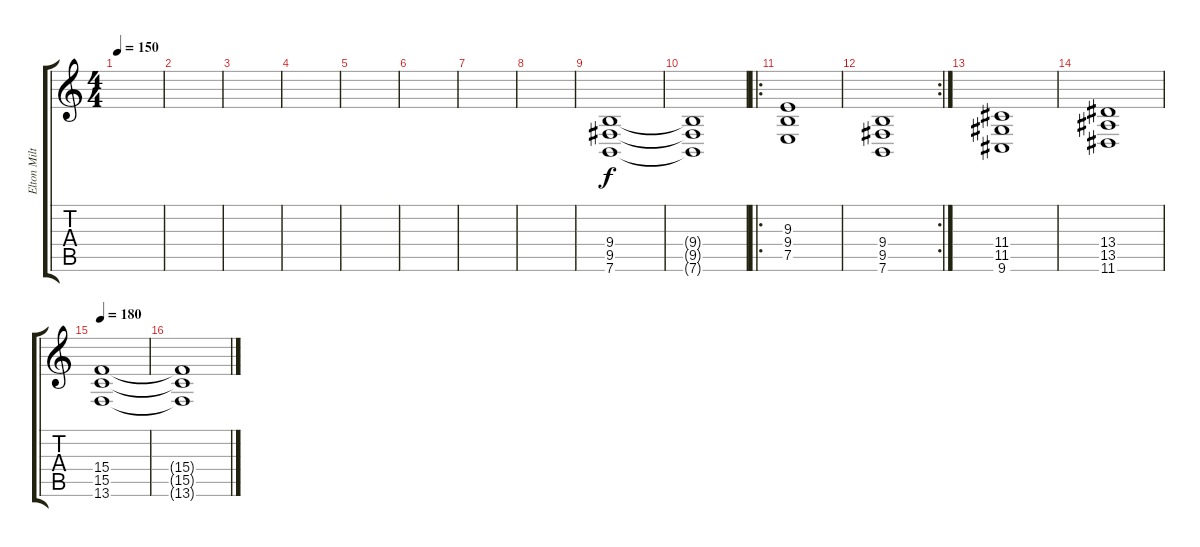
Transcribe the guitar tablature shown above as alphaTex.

\track ("Elton Milton" "Elton Milt") {instrument lead1square}
\staff {score tabs}
\tuning (E4 B3 G3 D3 A2 E2) {hide}
\ts (4 4)
\tempo 150
\clef g2
\ks c
|
|
|
|
|
|
|
|
(9.4 9.5 7.6).1 |
(9.4{t} 9.5{t} 7.6{t}).1 |
\ro
(9.3 9.4 7.5).1 |
\rc 2
(9.4 9.5 7.6).1 |
(11.4 11.5 9.6).1 |
(13.4 13.5 11.6).1 |
\tempo 180
(15.4 15.5 13.6).1 |
(15.4{t} 15.5{t} 13.6{t}).1
